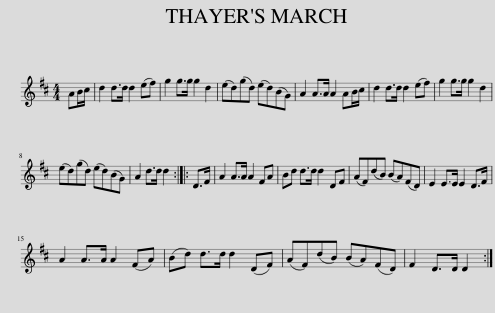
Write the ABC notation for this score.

X:1
L:1/8
M:4/4
I:linebreak $
K:D
V:1 treble
V:1
 AB/c/ | d2 d>d d2 (ef) | g2 g>g g2 d2 | (ed)(gd) (ed)(BG) | A2 A>A A2 AB/c/ | %5
 d2 d>d d2 (ef) | g2 g>g g2 d2 |$ (ed)(gd) (ed)(BG) | A2 d>d d2 :: D>F | %10
 A2 A>A A2 FA | Bd d>d d2 DF | (AF)(dB) (BA)(FD) | E2 E>E E2 D>F |$ A2 A>A A2 (FA) | %15
 (Bd) d>d d2 (DF) | (AF)(dB) (BA)(FD) | F2 D>D D2 :| %18
